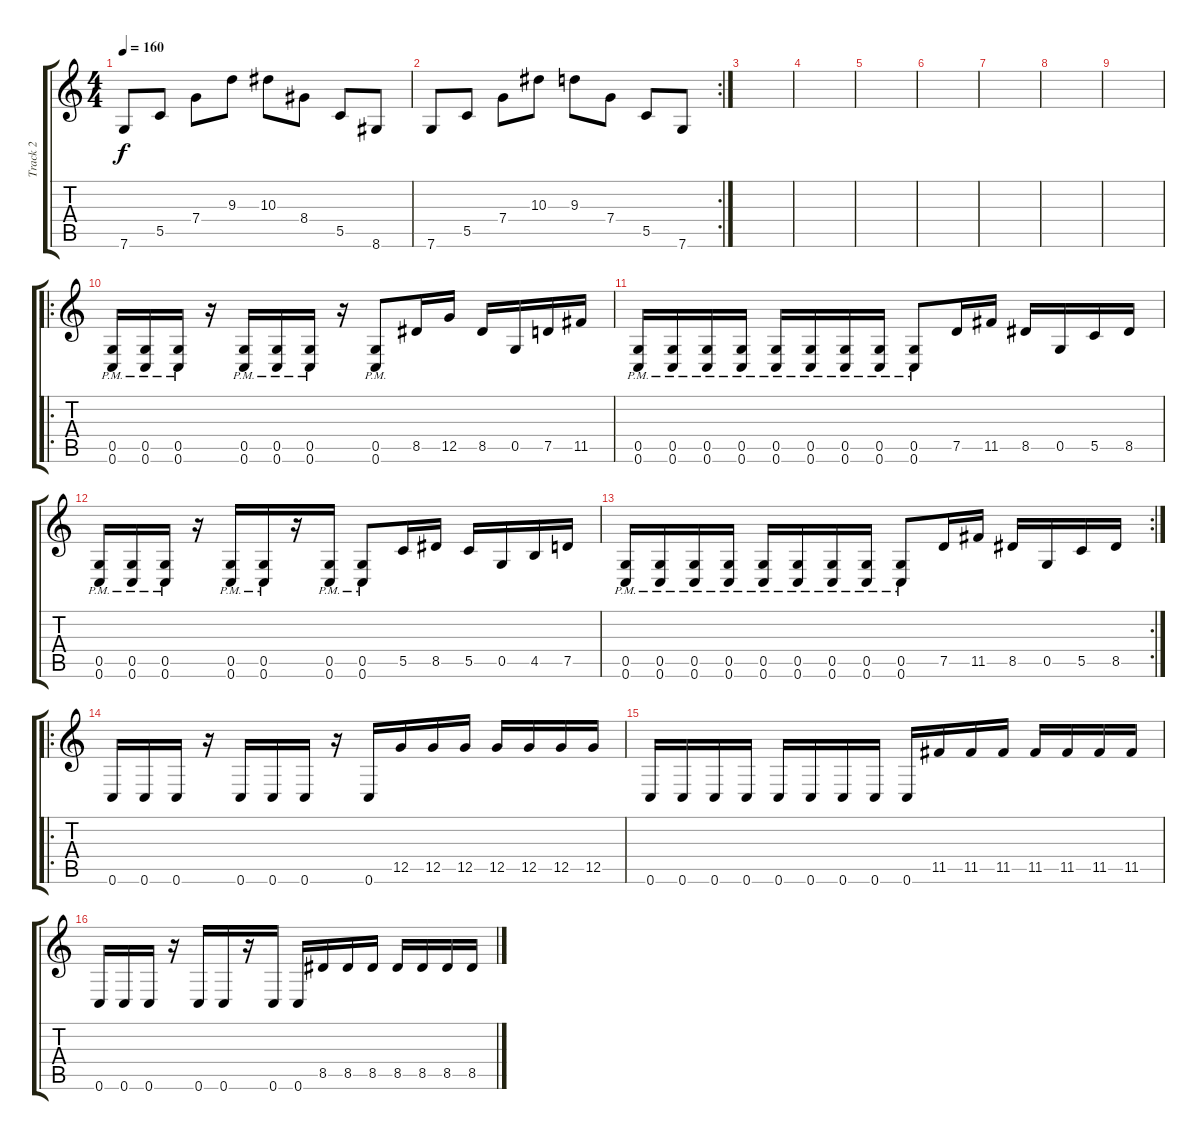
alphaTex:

\track ("Track 2" "Track 2") {instrument distortionguitar}
\staff {score tabs}
\tuning (D4 A3 F3 C3 G2 C2) {hide}
\ts (4 4)
\tempo 160
\clef g2
\ks c
7.6.8{dy f} 5.5.8 7.4.8 9.3.8 10.3.8 8.4.8 5.5.8 8.6.8 |
\rc 2
7.6.8 5.5.8 7.4.8 10.3.8 9.3.8 7.4.8 5.5.8 7.6.8 |
|
|
|
|
|
|
|
\ro
(0.5{pm} 0.6).16 (0.5{pm} 0.6).16 (0.5{pm} 0.6).16 r.16 (0.5{pm} 0.6).16 (0.5{pm} 0.6).16 (0.5{pm} 0.6).16 r.16 (0.5{pm} 0.6).8 8.5.16 12.5.16 8.5.16 0.5.16 7.5.16 11.5.16 |
(0.5{pm} 0.6).16 (0.5{pm} 0.6).16 (0.5{pm} 0.6).16 (0.5{pm} 0.6).16 (0.5{pm} 0.6).16 (0.5{pm} 0.6).16 (0.5{pm} 0.6).16 (0.5{pm} 0.6).16 (0.5{pm} 0.6).8 7.5.16 11.5.16 8.5.16 0.5.16 5.5.16 8.5.16 |
(0.5{pm} 0.6).16 (0.5{pm} 0.6).16 (0.5{pm} 0.6).16 r.16 (0.5{pm} 0.6).16 (0.5{pm} 0.6).16 r.16 (0.5{pm} 0.6).16 (0.5{pm} 0.6).8 5.5.16 8.5.16 5.5.16 0.5.16 4.5.16 7.5.16 |
\rc 2
(0.5{pm} 0.6).16 (0.5{pm} 0.6).16 (0.5{pm} 0.6).16 (0.5{pm} 0.6).16 (0.5{pm} 0.6).16 (0.5{pm} 0.6).16 (0.5{pm} 0.6).16 (0.5{pm} 0.6).16 (0.5{pm} 0.6).8 7.5.16 11.5.16 8.5.16 0.5.16 5.5.16 8.5.16 |
\ro
0.6.16 0.6.16 0.6.16 r.16 0.6.16 0.6.16 0.6.16 r.16 0.6.16 12.5.16 12.5.16 12.5.16 12.5.16 12.5.16 12.5.16 12.5.16 |
0.6.16 0.6.16 0.6.16 0.6.16 0.6.16 0.6.16 0.6.16 0.6.16 0.6.16 11.5.16 11.5.16 11.5.16 11.5.16 11.5.16 11.5.16 11.5.16 |
0.6.16 0.6.16 0.6.16 r.16 0.6.16 0.6.16 r.16 0.6.16 0.6.16 8.5.16 8.5.16 8.5.16 8.5.16 8.5.16 8.5.16 8.5.16
